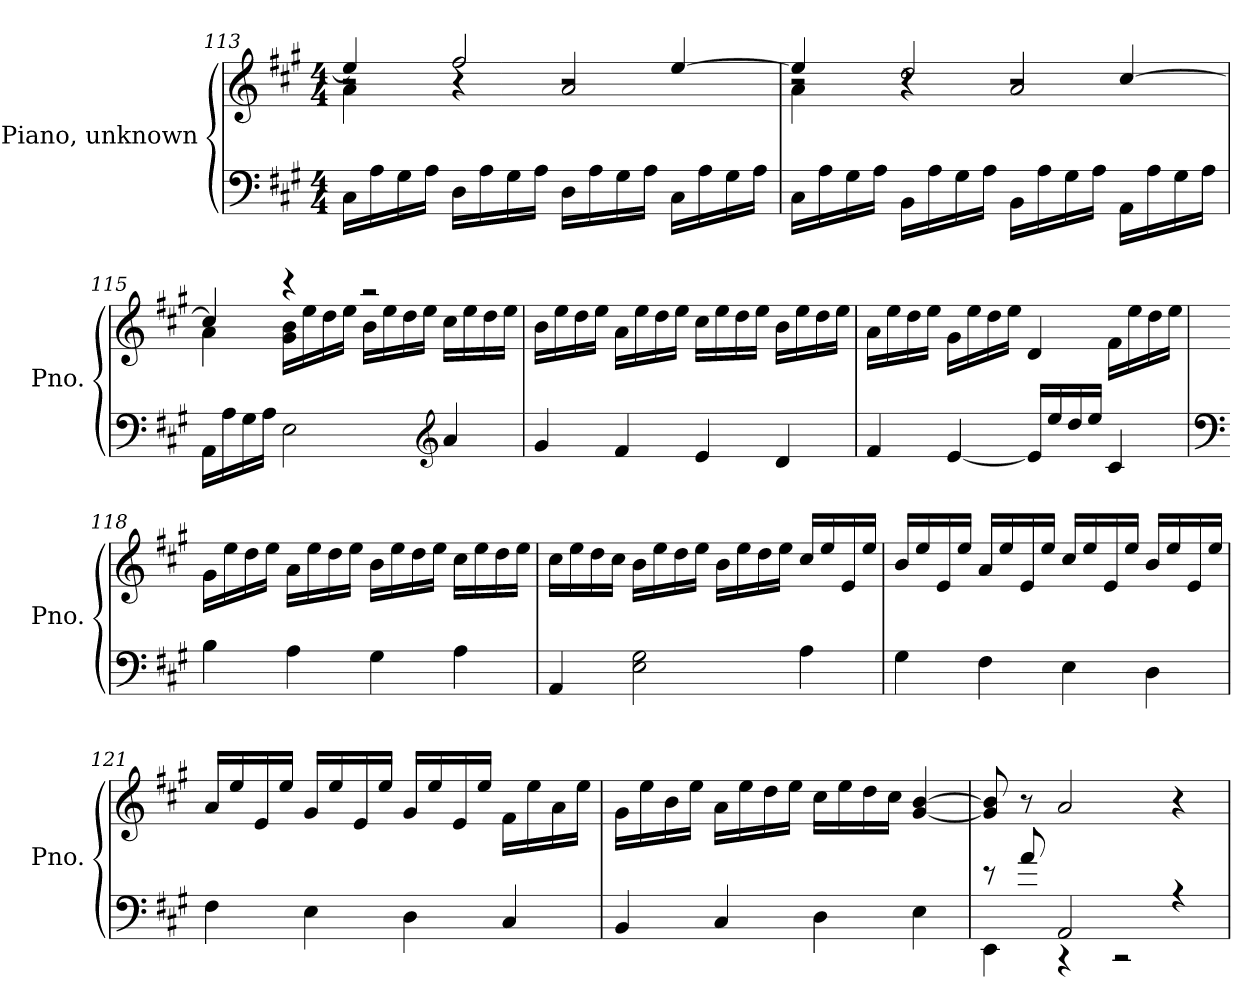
**kern	**kern
*part1	*part1
*staff2	*staff1
*I"Piano, unknown	*
*I'Pno.	*
*clefF4	*clefG2
*k[f#c#g#]	*k[f#c#g#]
*M4/4	*M4/4
=113	=113
*	*^
*	*	*^
16C#\LL	4ee/]	4a\	2r
16A\	.	.	.
16G#\	.	.	.
16A\JJ	.	.	.
16D\LL	2ff#/	4r	.
16A\	.	.	.
16G#\	.	.	.
16A\JJ	.	.	.
16D\LL	.	2r	2a/
16A\	.	.	.
16G#\	.	.	.
16A\JJ	.	.	.
16C#\LL	[4ee/	.	.
16A\	.	.	.
16G#\	.	.	.
16A\JJ	.	.	.
!!LO:LB:g=z	!!	!!
=114	=114	=114	=114
16C#\LL	4ee/]	4a\	2r
16A\	.	.	.
16G#\	.	.	.
16A\JJ	.	.	.
16BB\LL	2dd/	4r	.
16A\	.	.	.
16G#\	.	.	.
16A\JJ	.	.	.
16BB\LL	.	2r	2a/
16A\	.	.	.
16G#\	.	.	.
16A\JJ	.	.	.
16AA\LL	[4cc#/	.	.
16A\	.	.	.
16G#\	.	.	.
16A\JJ	.	.	.
*	*	*v	*v
=115	=115	=115
16AA\LL	4cc#/]	4a\
16A\	.	.
16G#\	.	.
16A\JJ	.	.
2E\	4r	16g#\ 16b\LL
.	.	16ee\
.	.	16dd\
.	.	16ee\JJ
.	2r	16b\LL
.	.	16ee\
.	.	16dd\
.	.	16ee\JJ
*clefG2	*	*
4a/	.	16cc#\LL
.	.	16ee\
.	.	16dd\
.	.	16ee\JJ
*	*v	*v
!!LO:LB:g=z
=116	=116
4g#/	16b\LL
.	16ee\
.	16dd\
.	16ee\JJ
4f#/	16a\LL
.	16ee\
.	16dd\
.	16ee\JJ
4e/	16cc#\LL
.	16ee\
.	16dd\
.	16ee\JJ
4d/	16b\LL
.	16ee\
.	16dd\
.	16ee\JJ
=117	=117
4f#/	16a\LL
.	16ee\
.	16dd\
.	16ee\JJ
[4e/	16g#\LL
.	16ee\
.	16dd\
.	16ee\JJ
16e/LL]	4d/
16ee/	.
16dd/	.
16ee/JJ	.
4c#/	16f#\LL
.	16ee\
.	16dd\
.	16ee\JJ
!!LO:LB:g=z
=118	=118
*clefF4	*
4B\	16g#\LL
.	16ee\
.	16dd\
.	16ee\JJ
4A\	16a\LL
.	16ee\
.	16dd\
.	16ee\JJ
4G#\	16b\LL
.	16ee\
.	16dd\
.	16ee\JJ
4A\	16cc#\LL
.	16ee\
.	16dd\
.	16ee\JJ
=119	=119
4AA/	16cc#\LL
.	16ee\
.	16dd\
.	16cc#\JJ
2E\ 2G#\	16b\LL
.	16ee\
.	16dd\
.	16ee\JJ
.	16b\LL
.	16ee\
.	16dd\
.	16ee\JJ
4A\	16cc#/LL
.	16ee/
.	16e/
.	16ee/JJ
!!LO:LB:g=z
=120	=120
4G#\	16b/LL
.	16ee/
.	16e/
.	16ee/JJ
4F#\	16a/LL
.	16ee/
.	16e/
.	16ee/JJ
4E\	16cc#/LL
.	16ee/
.	16e/
.	16ee/JJ
4D\	16b/LL
.	16ee/
.	16e/
.	16ee/JJ
=121	=121
4F#\	16a/LL
.	16ee/
.	16e/
.	16ee/JJ
4E\	16g#/LL
.	16ee/
.	16e/
.	16ee/JJ
4D\	16g#/LL
.	16ee/
.	16e/
.	16ee/JJ
4C#/	16f#\LL
.	16ee\
.	16a\
.	16ee\JJ
=122	=122
4BB/	16g#\LL
.	16ee\
.	16b\
.	16ee\JJ
4C#/	16a\LL
.	16ee\
.	16dd\
.	16ee\JJ
4D\	16cc#\LL
.	16ee\
.	16dd\
.	16cc#\JJ
4E\	[4g#/ [4b/
!!LO:PB:g=z
=123	=123
*^	*
8r	4EE\	8g#/] 8b/]
8a/	.	8r
2AA/	4r	2a/
.	2r	.
4r	.	4r
*v	*v	*
=	=
*-	*-
